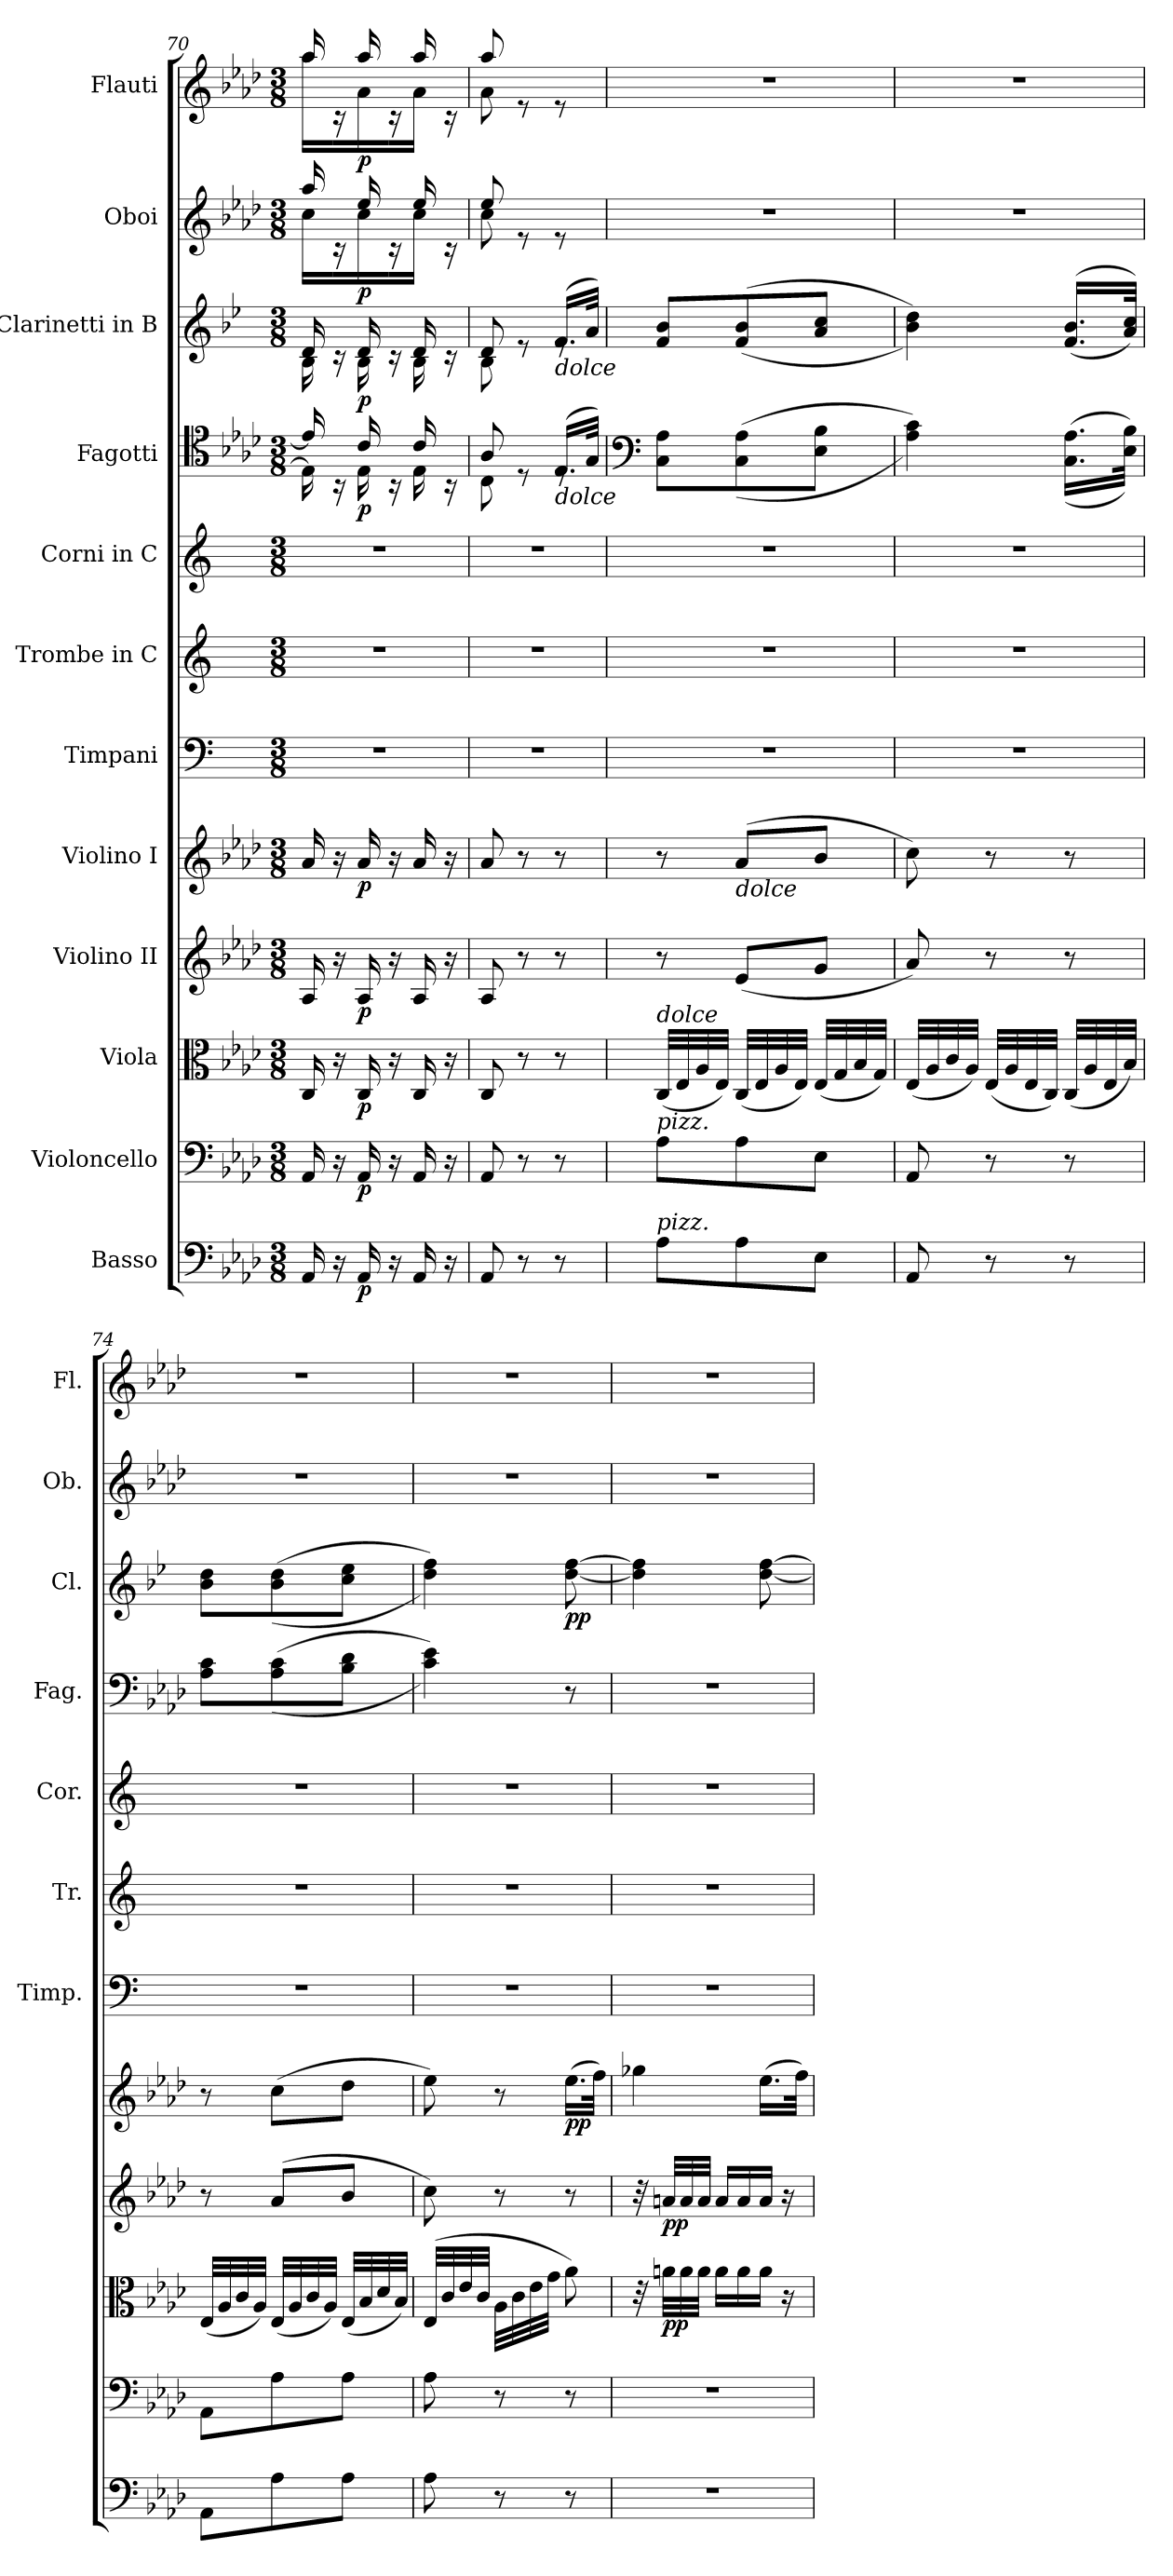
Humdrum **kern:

**kern	**dynam	**kern	**dynam	**kern	**dynam	**kern	**dynam	**kern	**dynam	**kern	**kern	**kern	**kern	**dynam	**kern	**dynam	**kern	**dynam	**kern	**dynam
*part12	*part12	*part11	*part11	*part10	*part10	*part9	*part9	*part8	*part8	*part7	*part6	*part5	*part4	*part4	*part3	*part3	*part2	*part2	*part1	*part1
*staff12	*staff12	*staff11	*staff11	*staff10	*staff10	*staff9	*staff9	*staff8	*staff8	*staff7	*staff6	*staff5	*staff4	*staff4	*staff3	*staff3	*staff2	*staff2	*staff1	*staff1
*I"Basso	*	*I"Violoncello	*	*I"Viola	*	*I"Violino II	*	*I"Violino I	*	*I"Timpani	*I"Trombe in C	*I"Corni in C	*I"Fagotti	*	*I"Clarinetti in B	*	*I"Oboi	*	*I"Flauti	*
*	*	*	*	*	*	*	*	*	*	*I'Timp.	*I'Tr.	*I'Cor.	*I'Fag.	*	*I'Cl.	*	*I'Ob.	*	*I'Fl.	*
*clefF4	*	*clefF4	*	*clefC3	*	*clefG2	*	*clefG2	*	*clefF4	*clefG2	*clefG2	*clefC4	*	*clefG2	*	*clefG2	*	*clefG2	*
*ITrd7c12	*	*	*	*	*	*	*	*	*	*	*	*ITrd7c12	*	*	*ITrd1c2	*	*	*	*	*
*k[b-e-a-d-]	*	*k[b-e-a-d-]	*	*k[b-e-a-d-]	*	*k[b-e-a-d-]	*	*k[b-e-a-d-]	*	*k[]	*k[]	*k[]	*k[b-e-a-d-]	*	*k[b-e-a-d-]	*	*k[b-e-a-d-]	*	*k[b-e-a-d-]	*
*M3/8	*	*M3/8	*	*M3/8	*	*M3/8	*	*M3/8	*	*M3/8	*M3/8	*M3/8	*M3/8	*	*M3/8	*	*M3/8	*	*M3/8	*
=70	=70	=70	=70	=70	=70	=70	=70	=70	=70	=70	=70	=70	=70	=70	=70	=70	=70	=70	=70	=70
*	*	*	*	*	*	*	*	*	*	*	*	*	*^	*	*^	*	*^	*	*^	*
16AAA-/	.	16AA-/	.	16C/	.	16A-/	.	16a-/	.	4.r	4.r	4.r	16e-/]	16E-\]	.	16c/	16A-\	.	16aa-/	16cc\LL	.	16aa-/	16aa-\LL	.
16r	.	16r	.	16r	.	16r	.	16r	.	.	.	.	16rBB	16ryy	.	16rc	16ryy	.	16rc	16ryy	.	16rc	16ryy	.
!	!LO:DY:b	!	!LO:DY:b	!	!LO:DY:b	!	!LO:DY:b	!	!LO:DY:b	!	!	!	!	!	!LO:DY:b	!	!	!LO:DY:b	!	!	!LO:DY:b	!	!	!LO:DY:b
16AAA-/	p	16AA-/	p	16C/	p	16A-/	p	16a-/	p	.	.	.	16c/	16E-\	p	16c/	16A-\	p	16ee-/	16cc\	p	16aa-/	16a-\	p
16r	.	16r	.	16r	.	16r	.	16r	.	.	.	.	16rBB	16ryy	.	16rc	16ryy	.	16rc	16ryy	.	16rc	16ryy	.
16AAA-/	.	16AA-/	.	16C/	.	16A-/	.	16a-/	.	.	.	.	16c/	16E-\	.	16c/	16A-\	.	16ee-/	16cc\JJ	.	16aa-/	16a-\JJ	.
16r	.	16r	.	16r	.	16r	.	16r	.	.	.	.	16rBB	16ryy	.	16rc	16ryy	.	16rc	16ryy	.	16rc	16ryy	.
=71	=71	=71	=71	=71	=71	=71	=71	=71	=71	=71	=71	=71	=71	=71	=71	=71	=71	=71	=71	=71	=71	=71	=71	=71
8AAA-/	.	8AA-/	.	8C/	.	8A-/	.	8a-/	.	4.r	4.r	4.r	8A-/	8C\	.	8c/	8A-\	.	8ee-/	8cc\	.	8aa-/	8a-\	.
8r	.	8r	.	8r	.	8r	.	8r	.	.	.	.	8rD	8ryy	.	8re	8ryy	.	8re	4ryy	.	8re	4ryy	.
!	!	!	!	!	!	!	!	!	!	!	!	!	!	!	!	!LO:TX:b:i:t=dolce	!	!	!	!	!	!	!	!
!	!	!	!	!	!	!	!	!	!	!	!	!	!LO:TX:b:i:t=dolce	!	!	!	!	!	!	!	!	!	!	!
8r	.	8r	.	8r	.	8r	.	8r	.	.	.	.	(16.E-/LL	8rD	.	(16.e-/LL	8re	.	8re	.	.	8re	.	.
.	.	.	.	.	.	.	.	.	.	.	.	.	32G/JJk)	.	.	32g/JJk)	.	.	.	.	.	.	.	.
*	*	*	*	*	*	*	*	*	*	*	*	*	*v	*v	*	*	*	*	*v	*v	*	*v	*v	*
*	*	*	*	*	*	*	*	*	*	*	*	*	*	*	*v	*v	*	*	*	*	*
!!LO:PB:g=z
=72	=72	=72	=72	=72	=72	=72	=72	=72	=72	=72	=72	=72	=72	=72	=72	=72	=72	=72	=72	=72
*	*	*	*	*	*	*	*	*	*	*	*	*	*clefF4	*	*	*	*	*	*	*
!	!	!	!	!LO:TX:a:i:t=dolce	!	!	!	!	!	!	!	!	!	!	!	!	!	!	!	!
!	!	!LO:TX:a:i:t=pizz.	!	!	!	!	!	!	!	!	!	!	!	!	!	!	!	!	!	!
!LO:TX:a:i:t=pizz.	!	!	!	!	!	!	!	!	!	!	!	!	!	!	!	!	!	!	!	!
8AA-\L	.	8A-\L	.	(32C/LLL	.	8r	.	8r	.	4.r	4.r	4.r	8C\ 8A-\L	.	8e-/ 8a-/L	.	4.r	.	4.r	.
.	.	.	.	32E-/	.	.	.	.	.	.	.	.	.	.	.	.	.	.	.	.
.	.	.	.	32A-/	.	.	.	.	.	.	.	.	.	.	.	.	.	.	.	.
.	.	.	.	32E-/JJJ)	.	.	.	.	.	.	.	.	.	.	.	.	.	.	.	.
!	!	!	!	!	!	!	!	!LO:TX:b:i:t=dolce	!	!	!	!	!	!	!	!	!	!	!	!
8AA-\	.	8A-\	.	(32C/LLL	.	(8e-/L	.	(8a-/L	.	.	.	.	((8C\ 8A-\	.	(>(8e-/ 8a-/	.	.	.	.	.
.	.	.	.	32E-/	.	.	.	.	.	.	.	.	.	.	.	.	.	.	.	.
.	.	.	.	32A-/	.	.	.	.	.	.	.	.	.	.	.	.	.	.	.	.
.	.	.	.	32E-/JJJ)	.	.	.	.	.	.	.	.	.	.	.	.	.	.	.	.
8EE-\J	.	8E-\J	.	(32E-/LLL	.	8g/J	.	8b-/J	.	.	.	.	8E-\ 8B-\J	.	8g/ 8b-/J	.	.	.	.	.
.	.	.	.	32G/	.	.	.	.	.	.	.	.	.	.	.	.	.	.	.	.
.	.	.	.	32B-/	.	.	.	.	.	.	.	.	.	.	.	.	.	.	.	.
.	.	.	.	32G/JJJ)	.	.	.	.	.	.	.	.	.	.	.	.	.	.	.	.
=73	=73	=73	=73	=73	=73	=73	=73	=73	=73	=73	=73	=73	=73	=73	=73	=73	=73	=73	=73	=73
8AAA-/	.	8AA-/	.	(32E-/LLL	.	8a-/)	.	8cc\)	.	4.r	4.r	4.r	4A-\ 4c\))	.	4a-\ 4cc\))	.	4.r	.	4.r	.
.	.	.	.	32A-/	.	.	.	.	.	.	.	.	.	.	.	.	.	.	.	.
.	.	.	.	32c/	.	.	.	.	.	.	.	.	.	.	.	.	.	.	.	.
.	.	.	.	32A-/JJJ)	.	.	.	.	.	.	.	.	.	.	.	.	.	.	.	.
8r	.	8r	.	(32E-/LLL	.	8r	.	8r	.	.	.	.	.	.	.	.	.	.	.	.
.	.	.	.	32A-/	.	.	.	.	.	.	.	.	.	.	.	.	.	.	.	.
.	.	.	.	32E-/	.	.	.	.	.	.	.	.	.	.	.	.	.	.	.	.
.	.	.	.	32C/JJJ)	.	.	.	.	.	.	.	.	.	.	.	.	.	.	.	.
8r	.	8r	.	(32C/LLL	.	8r	.	8r	.	.	.	.	((16.C\ 16.A-\LL	.	((>16.e-/ 16.a-/LL	.	.	.	.	.
.	.	.	.	32A-/	.	.	.	.	.	.	.	.	.	.	.	.	.	.	.	.
.	.	.	.	32E-/	.	.	.	.	.	.	.	.	.	.	.	.	.	.	.	.
.	.	.	.	32B-/JJJ)	.	.	.	.	.	.	.	.	32E-\ 32B-\JJk))	.	32g/ 32b-/JJk))	.	.	.	.	.
=74	=74	=74	=74	=74	=74	=74	=74	=74	=74	=74	=74	=74	=74	=74	=74	=74	=74	=74	=74	=74
8AAA-/L	.	8AA-/L	.	(32E-/LLL	.	8r	.	8r	.	4.r	4.r	4.r	8A-\ 8c\L	.	8a-\ 8cc\L	.	4.r	.	4.r	.
.	.	.	.	32A-/	.	.	.	.	.	.	.	.	.	.	.	.	.	.	.	.
.	.	.	.	32c/	.	.	.	.	.	.	.	.	.	.	.	.	.	.	.	.
.	.	.	.	32A-/JJJ)	.	.	.	.	.	.	.	.	.	.	.	.	.	.	.	.
8AA-\	.	8A-\	.	(32E-/LLL	.	(8a-/L	.	(8cc\L	.	.	.	.	((8A-\ 8c\	.	((8a-\ 8cc\	.	.	.	.	.
.	.	.	.	32A-/	.	.	.	.	.	.	.	.	.	.	.	.	.	.	.	.
.	.	.	.	32c/	.	.	.	.	.	.	.	.	.	.	.	.	.	.	.	.
.	.	.	.	32A-/JJJ)	.	.	.	.	.	.	.	.	.	.	.	.	.	.	.	.
8AA-\J	.	8A-\J	.	(32E-/LLL	.	8b-/J	.	8dd-\J	.	.	.	.	8B-\ 8d-\J	.	8b-\ 8dd-\J	.	.	.	.	.
.	.	.	.	32B-/	.	.	.	.	.	.	.	.	.	.	.	.	.	.	.	.
.	.	.	.	32d-/	.	.	.	.	.	.	.	.	.	.	.	.	.	.	.	.
.	.	.	.	32B-/JJJ)	.	.	.	.	.	.	.	.	.	.	.	.	.	.	.	.
=75	=75	=75	=75	=75	=75	=75	=75	=75	=75	=75	=75	=75	=75	=75	=75	=75	=75	=75	=75	=75
8AA-\	.	8A-\	.	(32E-/LLL	.	8cc\)	.	8ee-\)	.	4.r	4.r	4.r	4c\ 4e-\))	.	4cc\ 4ee-\))	.	4.r	.	4.r	.
.	.	.	.	32c/	.	.	.	.	.	.	.	.	.	.	.	.	.	.	.	.
.	.	.	.	32e-/	.	.	.	.	.	.	.	.	.	.	.	.	.	.	.	.
.	.	.	.	32c/JJJ	.	.	.	.	.	.	.	.	.	.	.	.	.	.	.	.
8r	.	8r	.	32A-\LLL	.	8r	.	8r	.	.	.	.	.	.	.	.	.	.	.	.
.	.	.	.	32c\	.	.	.	.	.	.	.	.	.	.	.	.	.	.	.	.
.	.	.	.	32e-\	.	.	.	.	.	.	.	.	.	.	.	.	.	.	.	.
.	.	.	.	32g\JJJ	.	.	.	.	.	.	.	.	.	.	.	.	.	.	.	.
!	!	!	!	!	!	!	!	!	!LO:DY:b	!	!	!	!	!	!	!LO:DY:b	!	!	!	!
8r	.	8r	.	8a-\)	.	8r	.	(16.ee-\LL	pp	.	.	.	8r	.	[8cc\ [8ee-\	pp	.	.	.	.
.	.	.	.	.	.	.	.	32ff\JJk)	.	.	.	.	.	.	.	.	.	.	.	.
=76	=76	=76	=76	=76	=76	=76	=76	=76	=76	=76	=76	=76	=76	=76	=76	=76	=76	=76	=76	=76
4.r	.	4.r	.	32r	.	32r	.	4gg-X\	.	4.r	4.r	4.r	4.r	.	4cc\] 4ee-\]	.	4.r	.	4.r	.
!	!	!	!	!	!LO:DY:b	!	!LO:DY:b	!	!	!	!	!	!	!	!	!	!	!	!	!
.	.	.	.	32an\LLL	pp	32an/LLL	pp	.	.	.	.	.	.	.	.	.	.	.	.	.
.	.	.	.	32a\	.	32a/	.	.	.	.	.	.	.	.	.	.	.	.	.	.
.	.	.	.	32a\JJJ	.	32a/JJJ	.	.	.	.	.	.	.	.	.	.	.	.	.	.
.	.	.	.	16a\LL	.	16a/LL	.	.	.	.	.	.	.	.	.	.	.	.	.	.
.	.	.	.	16a\	.	16a/	.	.	.	.	.	.	.	.	.	.	.	.	.	.
.	.	.	.	16a\JJ	.	16a/JJ	.	(16.ee-\LL	.	.	.	.	.	.	[8cc\ [8ee-\	.	.	.	.	.
.	.	.	.	16r	.	16r	.	.	.	.	.	.	.	.	.	.	.	.	.	.
.	.	.	.	.	.	.	.	32ff\JJk)	.	.	.	.	.	.	.	.	.	.	.	.
=	=	=	=	=	=	=	=	=	=	=	=	=	=	=	=	=	=	=	=	=
*-	*-	*-	*-	*-	*-	*-	*-	*-	*-	*-	*-	*-	*-	*-	*-	*-	*-	*-	*-	*-
